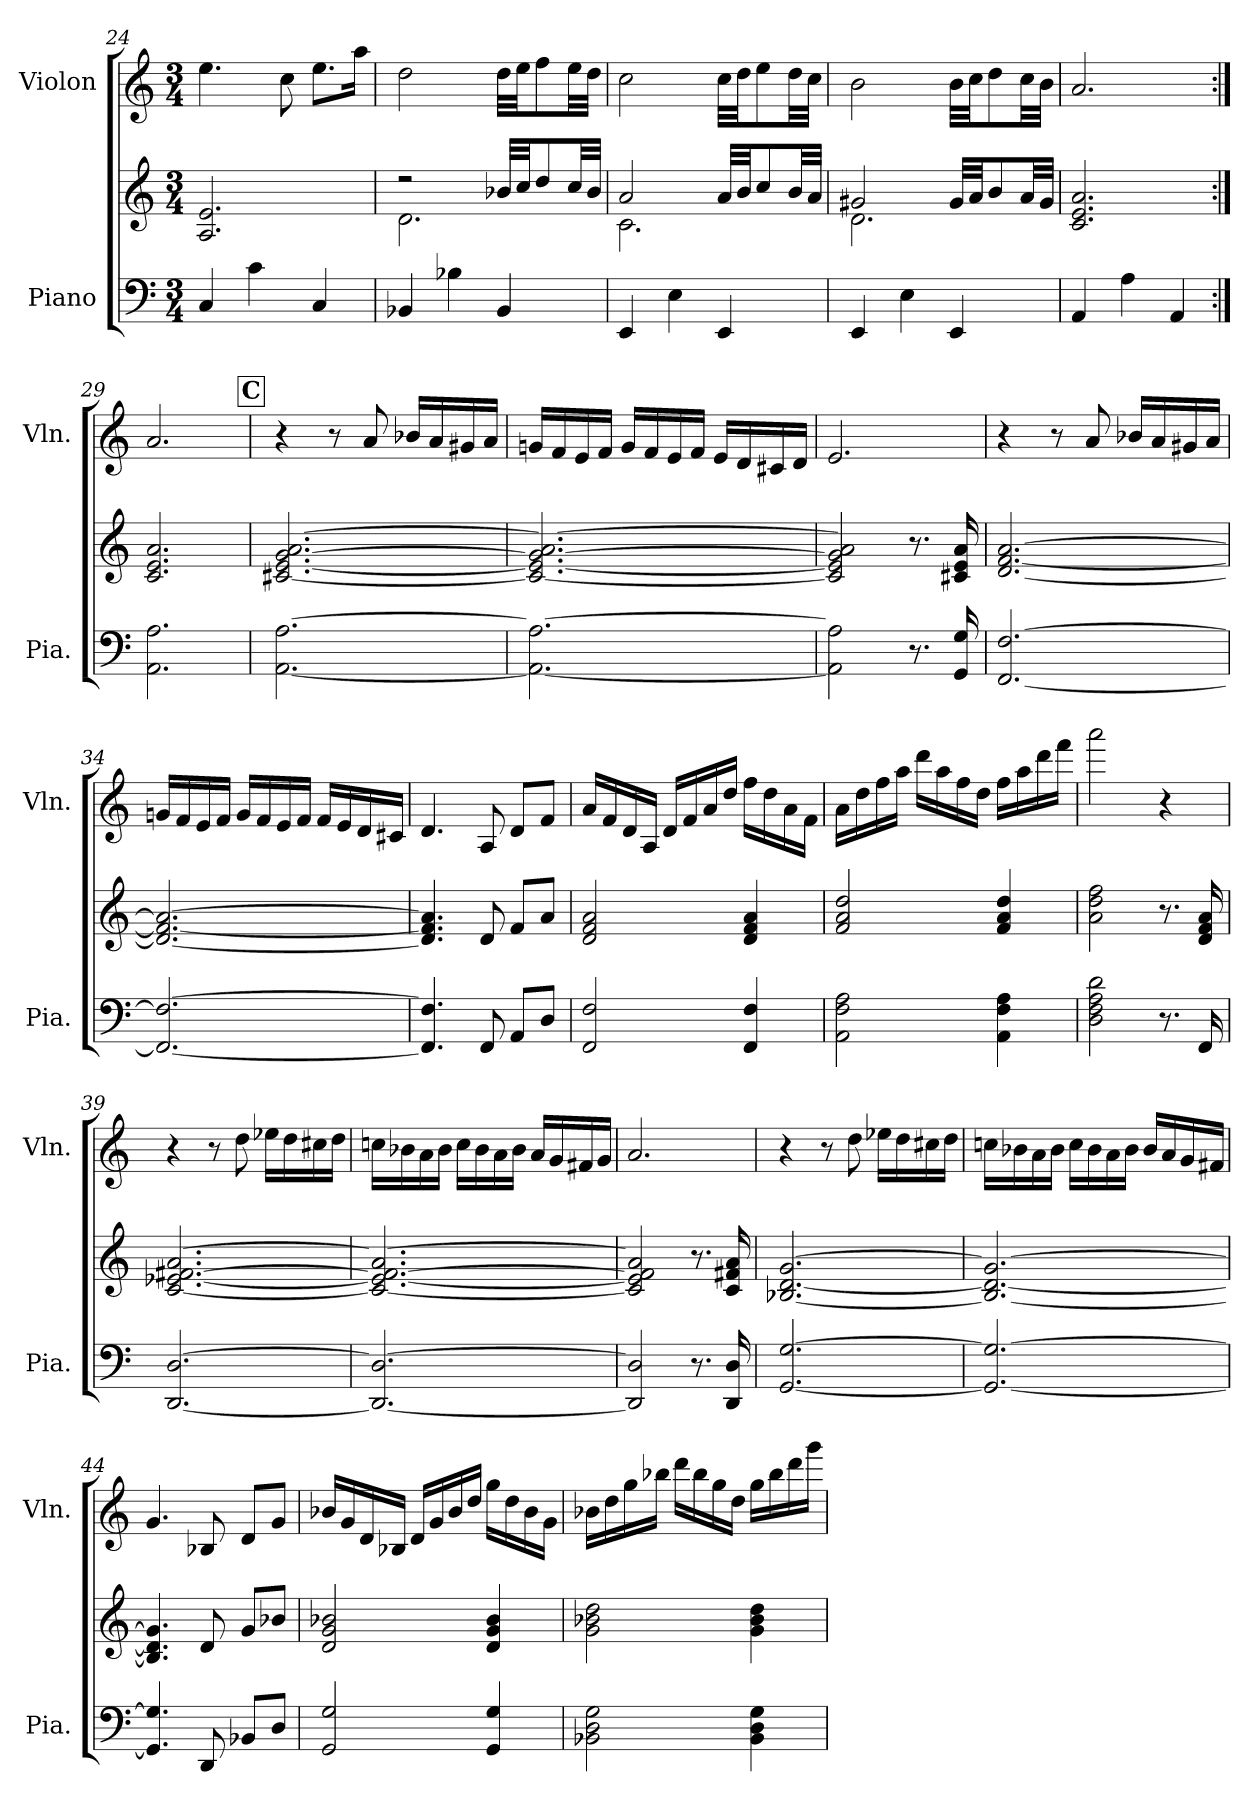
**kern	**kern	**kern
*part2	*part2	*part1
*staff3	*staff2	*staff1
*I"Piano	*	*I"Violon
*I'Pia.	*	*I'Vln.
*clefF4	*clefG2	*clefG2
*k[]	*k[]	*k[]
*M3/4	*M3/4	*M3/4
=24	=24	=24
4C/	2.A/ 2.e/	4.ee\
4c\	.	.
.	.	8cc\
4C/	.	8.ee\L
.	.	16aa\Jk
=25	=25	=25
*	*^	*
4BB-X/	2r	2.d\	2dd\
4B-X\	.	.	.
4BB-/	32b-X/LLL	.	32dd\LLL
.	32cc/JJ	.	32ee\JJ
.	8dd/	.	8ff\
.	32cc/LL	.	32ee\LL
.	32b-/JJJ	.	32dd\JJJ
!!LO:LB:g=z
=26	=26	=26	=26
4EE/	2a/	2.c\	2cc\
4E\	.	.	.
4EE/	32a/LLL	.	32cc\LLL
.	32b/JJ	.	32dd\JJ
.	8cc/	.	8ee\
.	32b/LL	.	32dd\LL
.	32a/JJJ	.	32cc\JJJ
=27	=27	=27	=27
4EE/	2g#X/	2.d\	2b\
4E\	.	.	.
4EE/	32g#/LLL	.	32b\LLL
.	32a/JJ	.	32cc\JJ
.	8b/	.	8dd\
.	32a/LL	.	32cc\LL
.	32g#/JJJ	.	32b\JJJ
*	*v	*v	*
=28	=28	=28
4AA/	2.c/ 2.e/ 2.a/	2.a/
4A\	.	.
4AA/	.	.
=29:|!	=29:|!	=29:|!
2.AA\ 2.A\	2.c/ 2.e/ 2.a/	2.a/
!!LO:REH:place=s1:a:B:fs=14:t=C
=30	=30	=30
[2.AA\ [2.A\	[2.c#X/ [2.e/ [2.g/ [2.a/	4r
.	.	8r
.	.	8a/
.	.	16b-X/LL
.	.	16a/
.	.	16g#X/
.	.	16a/JJ
!!LO:LB:g=z
=31	=31	=31
2.AA\_ 2.A\_	2.c#/_ 2.e/_ 2.g/_ 2.a/_	16gn/LL
.	.	16f/
.	.	16e/
.	.	16f/JJ
.	.	16g/LL
.	.	16f/
.	.	16e/
.	.	16f/JJ
.	.	16e/LL
.	.	16d/
.	.	16c#X/
.	.	16d/JJ
=32	=32	=32
2AA\] 2A\]	2c#/] 2e/] 2g/] 2a/]	2.e/
8.r	8.r	.
16GG/ 16G/	16c#X/ 16e/ 16a/	.
=33	=33	=33
[2.FF/ [2.F/	[2.d/ [2.f/ [2.a/	4r
.	.	8r
.	.	8a/
.	.	16b-X/LL
.	.	16a/
.	.	16g#X/
.	.	16a/JJ
=34	=34	=34
2.FF/_ 2.F/_	2.d/_ 2.f/_ 2.a/_	16gn/LL
.	.	16f/
.	.	16e/
.	.	16f/JJ
.	.	16g/LL
.	.	16f/
.	.	16e/
.	.	16f/JJ
.	.	16f/LL
.	.	16e/
.	.	16d/
.	.	16c#X/JJ
!!LO:PB:g=z
=35	=35	=35
4.FF/] 4.F/]	4.d/] 4.f/] 4.a/]	4.d/
8FF/	8d/	8A/
8AA/L	8f/L	8d/L
8D/J	8a/J	8f/J
=36	=36	=36
2FF/ 2F/	2d/ 2f/ 2a/	16a/LL
.	.	16f/
.	.	16d/
.	.	16A/JJ
.	.	16d/LL
.	.	16f/
.	.	16a/
.	.	16dd/JJ
4FF/ 4F/	4d/ 4f/ 4a/	16ff\LL
.	.	16dd\
.	.	16a\
.	.	16f\JJ
=37	=37	=37
2AA\ 2F\ 2A\	2f/ 2a/ 2dd/	16a\LL
.	.	16dd\
.	.	16ff\
.	.	16aa\JJ
.	.	16ddd\LL
.	.	16aa\
.	.	16ff\
.	.	16dd\JJ
4AA\ 4F\ 4A\	4f/ 4a/ 4dd/	16ff\LL
.	.	16aa\
.	.	16ddd\
.	.	16fff\JJ
=38	=38	=38
2D\ 2F\ 2A\ 2d\	2a\ 2dd\ 2ff\	2aaa\
8.r	8.r	4r
16FF/	16d/ 16f/ 16a/	.
!!LO:LB:g=z
=39	=39	=39
[2.DD/ [2.D/	[2.c/ [2.e-X/ [2.f#X/ [2.a/	4r
.	.	8r
.	.	8dd\
.	.	16ee-X\LL
.	.	16dd\
.	.	16cc#X\
.	.	16dd\JJ
=40	=40	=40
2.DD/_ 2.D/_	2.c/_ 2.e-/_ 2.f#/_ 2.a/_	16ccn\LL
.	.	16b-X\
.	.	16a\
.	.	16b-\JJ
.	.	16cc\LL
.	.	16b-\
.	.	16a\
.	.	16b-\JJ
.	.	16a/LL
.	.	16g/
.	.	16f#X/
.	.	16g/JJ
=41	=41	=41
2DD/] 2D/]	2c/] 2e-/] 2f#/] 2a/]	2.a/
8.r	8.r	.
16DD/ 16D/	16c/ 16f#X/ 16a/	.
=42	=42	=42
[2.GG/ [2.G/	[2.B-X/ [2.d/ [2.g/	4r
.	.	8r
.	.	8dd\
.	.	16ee-X\LL
.	.	16dd\
.	.	16cc#X\
.	.	16dd\JJ
!!LO:LB:g=z
=43	=43	=43
2.GG/_ 2.G/_	2.B-/_ 2.d/_ 2.g/_	16ccn\LL
.	.	16b-X\
.	.	16a\
.	.	16b-\JJ
.	.	16cc\LL
.	.	16b-\
.	.	16a\
.	.	16b-\JJ
.	.	16b-/LL
.	.	16a/
.	.	16g/
.	.	16f#X/JJ
=44	=44	=44
4.GG/] 4.G/]	4.B-/] 4.d/] 4.g/]	4.g/
8DD/	8d/	8B-X/
8BB-X/L	8g/L	8d/L
8D/J	8b-X/J	8g/J
=45	=45	=45
2GG/ 2G/	2d/ 2g/ 2b-X/	16b-X/LL
.	.	16g/
.	.	16d/
.	.	16B-X/JJ
.	.	16d/LL
.	.	16g/
.	.	16b-/
.	.	16dd/JJ
4GG/ 4G/	4d/ 4g/ 4b-/	16gg\LL
.	.	16dd\
.	.	16b-\
.	.	16g\JJ
!!LO:LB:g=z
=46	=46	=46
2BB-X\ 2D\ 2G\	2g\ 2b-X\ 2dd\	16b-X\LL
.	.	16dd\
.	.	16gg\
.	.	16bb-X\JJ
.	.	16ddd\LL
.	.	16bb-\
.	.	16gg\
.	.	16dd\JJ
4BB-\ 4D\ 4G\	4g\ 4b-\ 4dd\	16gg\LL
.	.	16bb-\
.	.	16ddd\
.	.	16ggg\JJ
=	=	=
*-	*-	*-
